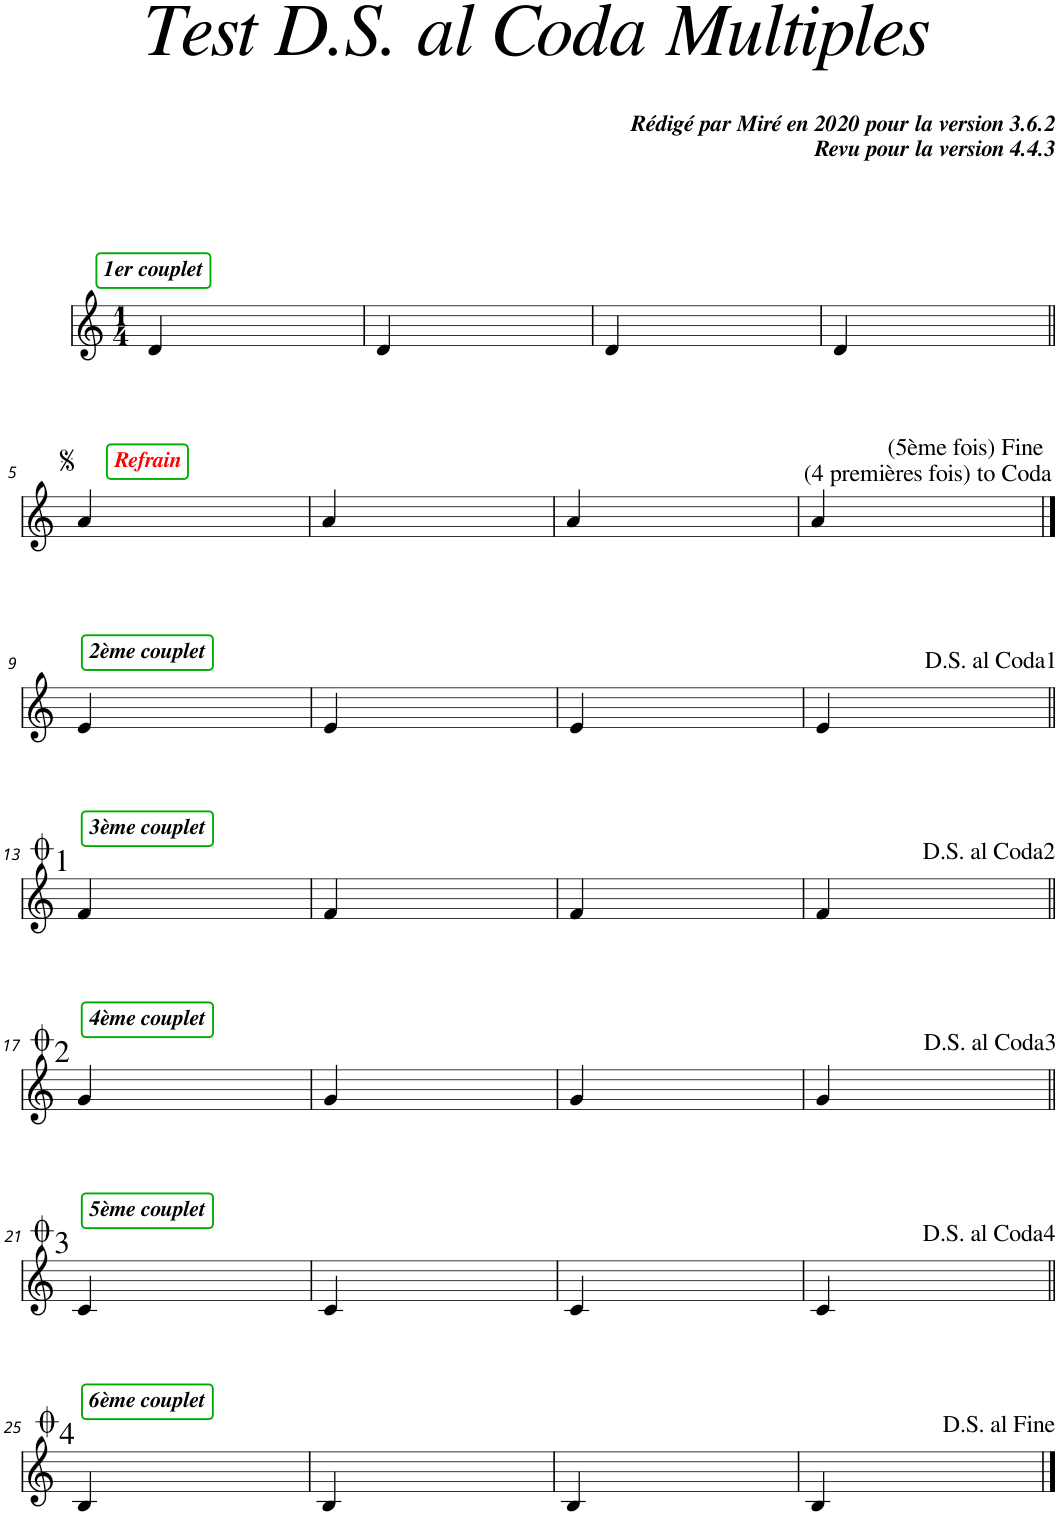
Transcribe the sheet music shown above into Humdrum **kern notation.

**kern
*part1
*staff1
*I"Piano
*I'Pno
*clefG2
*k[]
*M1/4
!!LO:REH:place=s1:a:Bi:cj:fs=11:t=1er couplet
=1
4d/
=2
4d/
=3
4d/
=4
4d/
!!LO:LB:g=z
!!LO:REH:place=s1:a:Bi:cj:color=#FF0000:fs=11:t=Refrain
=5||
4a/
=6
4a/
=7
4a/
=8
4a/
!LO:TX:a:t=(5ème fois) Fine
!LO:TX:a:t=(4 premières fois) to Coda
!!LO:LB:g=z
!!LO:REH:place=s1:a:Bi:cj:fs=11:t=2ème couplet
==9
4e/
=10
4e/
=11
4e/
=12
4e/
!LO:TX:a:t=D.S. al Coda1
!!LO:LB:g=z
!!LO:REH:place=s1:a:Bi:cj:fs=11:t=3ème couplet
=13||
4f/
=14
4f/
=15
4f/
=16
4f/
!LO:TX:a:t=D.S. al Coda2
!!LO:LB:g=z
!!LO:REH:place=s1:a:Bi:cj:fs=11:t=4ème couplet
=17||
4g/
=18
4g/
=19
4g/
=20
4g/
!LO:TX:a:t=D.S. al Coda3
!!LO:LB:g=z
!!LO:REH:place=s1:a:Bi:cj:fs=11:t=5ème couplet
=21||
4c/
=22
4c/
=23
4c/
=24
4c/
!LO:TX:a:t=D.S. al Coda4
!!LO:LB:g=z
!!LO:REH:place=s1:a:Bi:cj:fs=11:t=6ème couplet
=25||
4B/
=26
4B/
=27
4B/
=28
4B/
==
*-
